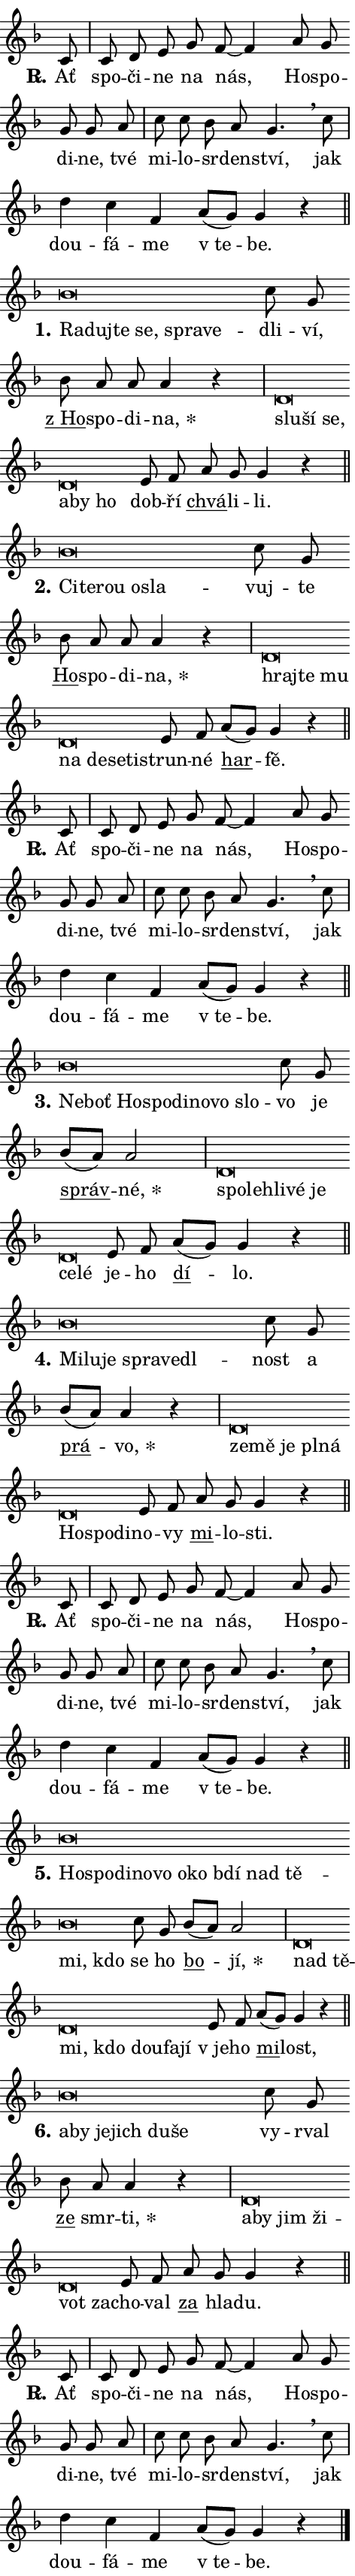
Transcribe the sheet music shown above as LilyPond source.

\version "2.24.0"
\header { tagline = "" }
\paper {
  indent = 0\cm
  top-margin = 0\cm
  right-margin = 0.13\cm % to fit lyric hyphens
  bottom-margin = 0\cm
  left-margin = 0\cm
  paper-width = 8\cm
  page-breaking = #ly:one-page-breaking
  system-system-spacing.basic-distance = #11
  score-system-spacing.basic-distance = #11
  ragged-last = ##f
}


%% Author: Thomas Morley
%% https://lists.gnu.org/archive/html/lilypond-user/2020-05/msg00002.html
#(define (line-position grob)
"Returns position of @var[grob} in current system:
   @code{'start}, if at first time-step
   @code{'end}, if at last time-step
   @code{'middle} otherwise
"
  (let* ((col (ly:item-get-column grob))
         (ln (ly:grob-object col 'left-neighbor))
         (rn (ly:grob-object col 'right-neighbor))
         (col-to-check-left (if (ly:grob? ln) ln col))
         (col-to-check-right (if (ly:grob? rn) rn col))
         (break-dir-left
           (and
             (ly:grob-property col-to-check-left 'non-musical #f)
             (ly:item-break-dir col-to-check-left)))
         (break-dir-right
           (and
             (ly:grob-property col-to-check-right 'non-musical #f)
             (ly:item-break-dir col-to-check-right))))
        (cond ((eqv? 1 break-dir-left) 'start)
              ((eqv? -1 break-dir-right) 'end)
              (else 'middle))))

#(define (tranparent-at-line-position vctor)
  (lambda (grob)
  "Relying on @code{line-position} select the relevant enry from @var{vctor}.
Used to determine transparency,"
    (case (line-position grob)
      ((end) (not (vector-ref vctor 0)))
      ((middle) (not (vector-ref vctor 1)))
      ((start) (not (vector-ref vctor 2))))))

noteHeadBreakVisibility =
#(define-music-function (break-visibility)(vector?)
"Makes @code{NoteHead}s transparent relying on @var{break-visibility}"
#{
  \override NoteHead.transparent =
    #(tranparent-at-line-position break-visibility)
#})

#(define delete-ledgers-for-transparent-note-heads
  (lambda (grob)
    "Reads whether a @code{NoteHead} is transparent.
If so this @code{NoteHead} is removed from @code{'note-heads} from
@var{grob}, which is supposed to be @code{LedgerLineSpanner}.
As a result ledgers are not printed for this @code{NoteHead}"
    (let* ((nhds-array (ly:grob-object grob 'note-heads))
           (nhds-list
             (if (ly:grob-array? nhds-array)
                 (ly:grob-array->list nhds-array)
                 '()))
           ;; Relies on the transparent-property being done before
           ;; Staff.LedgerLineSpanner.after-line-breaking is executed.
           ;; This is fragile ...
           (to-keep
             (remove
               (lambda (nhd)
                 (ly:grob-property nhd 'transparent #f))
               nhds-list)))
      ;; TODO find a better method to iterate over grob-arrays, similiar
      ;; to filter/remove etc for lists
      ;; For now rebuilt from scratch
      (set! (ly:grob-object grob 'note-heads)  '())
      (for-each
        (lambda (nhd)
          (ly:pointer-group-interface::add-grob grob 'note-heads nhd))
        to-keep))))

squashNotes = {
  \override NoteHead.X-extent = #'(-0.2 . 0.2)
  \override NoteHead.Y-extent = #'(-0.75 . 0)
  \override NoteHead.stencil =
    #(lambda (grob)
       (let ((pos (ly:grob-property grob 'staff-position)))
         (begin
           (if (< pos -7) (display "ERROR: Lower brevis then expected\n") (display ""))
           (if (<= pos -6) ly:text-interface::print ly:note-head::print))))
}
unSquashNotes = {
  \revert NoteHead.X-extent
  \revert NoteHead.Y-extent
  \revert NoteHead.stencil
}

hideNotes = \noteHeadBreakVisibility #begin-of-line-visible
unHideNotes = \noteHeadBreakVisibility #all-visible

% work-around for resetting accidentals
% https://lilypond.org/doc/v2.23/Documentation/notation/displaying-rhythms#unmetered-music
cadenzaMeasure = {
  \cadenzaOff
  \partial 1024 s1024
  \cadenzaOn
}

#(define-markup-command (accent layout props text) (markup?)
  "Underline accented syllable"
  (interpret-markup layout props
    #{\markup \override #'(offset . 4.3) \underline { #text }#}))

responsum = \markup \concat {
  "R" \hspace #-1.05 \path #0.1 #'((moveto 0 0.07) (lineto 0.9 0.8)) \hspace #0.05 "."
}

spaceSize = #0.6828661417322834 % exact space size for TeX Gyre Schola

\layout {
  \context {
    \Staff
    \remove "Time_signature_engraver"
    \override LedgerLineSpanner.after-line-breaking = #delete-ledgers-for-transparent-note-heads
  }
  \context {
    \Lyrics {
      \override LyricSpace.minimum-distance = \spaceSize
      \override LyricText.font-name = #"TeX Gyre Schola"
      \override LyricText.font-size = 1
      \override StanzaNumber.font-name = #"TeX Gyre Schola Bold"
      \override StanzaNumber.font-size = 1
    }
  }
  \context {
    \Score 
    \override NoteHead.text =
      #(lambda (grob) 
        (let ((pos (ly:grob-property grob 'staff-position)))
          #{\markup {
            \combine
              \halign #-0.55 \raise #(if (= pos -6) 0 0.5) \override #'(thickness . 2) \draw-line #'(3.2 . 0)
              \musicglyph "noteheads.sM1"
          }#}))
  }
}

% magnetic-lyrics.ily
%
%   written by
%     Jean Abou Samra <jean@abou-samra.fr>
%     Werner Lemberg <wl@gnu.org>
%
%   adapted by
%     Jiri Hon <jiri.hon@gmail.com>
%
% Version 2022-Apr-15

% https://www.mail-archive.com/lilypond-user@gnu.org/msg149350.html

#(define (Left_hyphen_pointer_engraver context)
   "Collect syllable-hyphen-syllable occurrences in lyrics and store
them in properties.  This engraver only looks to the left.  For
example, if the lyrics input is @code{foo -- bar}, it does the
following.

@itemize @bullet
@item
Set the @code{text} property of the @code{LyricHyphen} grob between
@q{foo} and @q{bar} to @code{foo}.

@item
Set the @code{left-hyphen} property of the @code{LyricText} grob with
text @q{foo} to the @code{LyricHyphen} grob between @q{foo} and
@q{bar}.
@end itemize

Use this auxiliary engraver in combination with the
@code{lyric-@/text::@/apply-@/magnetic-@/offset!} hook."
   (let ((hyphen #f)
         (text #f))
     (make-engraver
      (acknowledgers
       ((lyric-syllable-interface engraver grob source-engraver)
        (set! text grob)))
      (end-acknowledgers
       ((lyric-hyphen-interface engraver grob source-engraver)
        ;(when (not (grob::has-interface grob 'lyric-space-interface))
          (set! hyphen grob)));)
      ((stop-translation-timestep engraver)
       (when (and text hyphen)
         (ly:grob-set-object! text 'left-hyphen hyphen))
       (set! text #f)
       (set! hyphen #f)))))

#(define (lyric-text::apply-magnetic-offset! grob)
   "If the space between two syllables is less than the value in
property @code{LyricText@/.details@/.squash-threshold}, move the right
syllable to the left so that it gets concatenated with the left
syllable.

Use this function as a hook for
@code{LyricText@/.after-@/line-@/breaking} if the
@code{Left_@/hyphen_@/pointer_@/engraver} is active."
   (let ((hyphen (ly:grob-object grob 'left-hyphen #f)))
     (when hyphen
       (let ((left-text (ly:spanner-bound hyphen LEFT)))
         (when (grob::has-interface left-text 'lyric-syllable-interface)
           (let* ((common (ly:grob-common-refpoint grob left-text X))
                  (this-x-ext (ly:grob-extent grob common X))
                  (left-x-ext
                   (begin
                     ;; Trigger magnetism for left-text.
                     (ly:grob-property left-text 'after-line-breaking)
                     (ly:grob-extent left-text common X)))
                  ;; `delta` is the gap width between two syllables.
                  (delta (- (interval-start this-x-ext)
                            (interval-end left-x-ext)))
                  (details (ly:grob-property grob 'details))
                  (threshold (assoc-get 'squash-threshold details 0.2)))
             (when (< delta threshold)
               (let* (;; We have to manipulate the input text so that
                      ;; ligatures crossing syllable boundaries are not
                      ;; disabled.  For languages based on the Latin
                      ;; script this is essentially a beautification.
                      ;; However, for non-Western scripts it can be a
                      ;; necessity.
                      (lt (ly:grob-property left-text 'text))
                      (rt (ly:grob-property grob 'text))
                      (is-space (grob::has-interface hyphen 'lyric-space-interface))
                      (space (if is-space " " ""))
                      (extra-delta (if is-space spaceSize 0))
                      ;; Append new syllable.
                      (ltrt-space (if (and (string? lt) (string? rt))
                                (string-append lt space rt)
                                (make-concat-markup (list lt space rt))))
                      ;; Right-align `ltrt` to the right side.
                      (ltrt-space-markup (grob-interpret-markup
                               grob
                               (make-translate-markup
                                (cons (interval-length this-x-ext) 0)
                                (make-right-align-markup ltrt-space)))))
                 (begin
                   ;; Don't print `left-text`.
                   (ly:grob-set-property! left-text 'stencil #f)
                   ;; Set text and stencil (which holds all collected
                   ;; syllables so far) and shift it to the left.
                   (ly:grob-set-property! grob 'text ltrt-space)
                   (ly:grob-set-property! grob 'stencil ltrt-space-markup)
                   (ly:grob-translate-axis! grob (- (- delta extra-delta)) X))))))))))


#(define (lyric-hyphen::displace-bounds-first grob)
   ;; Make very sure this callback isn't triggered too early.
   (let ((left (ly:spanner-bound grob LEFT))
         (right (ly:spanner-bound grob RIGHT)))
     (ly:grob-property left 'after-line-breaking)
     (ly:grob-property right 'after-line-breaking)
     (ly:lyric-hyphen::print grob)))

squashThreshold = #0.4

\layout {
  \context {
    \Lyrics
    \consists #Left_hyphen_pointer_engraver
    \override LyricText.after-line-breaking =
      #lyric-text::apply-magnetic-offset!
    \override LyricHyphen.stencil = #lyric-hyphen::displace-bounds-first
    \override LyricText.details.squash-threshold = \squashThreshold
    \override LyricHyphen.minimum-distance = 0
    \override LyricHyphen.minimum-length = \squashThreshold
  }
}

squashText = \override LyricText.details.squash-threshold = 9999
unSquashText = \override LyricText.details.squash-threshold = \squashThreshold

leftText = \override LyricText.self-alignment-X = #LEFT
unLeftText = \revert LyricText.self-alignment-X

starOffset = #(lambda (grob) 
                (let ((x_offset (ly:self-alignment-interface::aligned-on-x-parent grob)))
                  (if (= x_offset 0) 0 (+ x_offset 1.2))))

star = #(define-music-function (syllable)(string?)
"Append star separator at the end of a syllable"
#{
  \once \override LyricText.X-offset = #starOffset
  \lyricmode { \markup {
    #syllable
    \override #'((font-name . "TeX Gyre Schola Bold")) \hspace #0.2 \lower #0.65 \larger "*"
  } }
#})

starAccent = #(define-music-function (syllable)(string?)
"Append star separator at the end of a syllable and make accent"
#{
  \once \override LyricText.X-offset = #starOffset
  \lyricmode { \markup {
    \accent #syllable
    \override #'((font-name . "TeX Gyre Schola Bold")) \hspace #0.2 \lower #0.65 \larger "*"
  } }
#})

breath = #(define-music-function (syllable)(string?)
"Append breathing indicator at the end of a syllable"
#{
  \lyricmode { \markup { #syllable "+" } }
#})

optionalBreath = #(define-music-function (syllable)(string?)
"Append optional breathing indicator at the end of a syllable"
#{
  \lyricmode { \markup { #syllable "(+)" } }
#})


\score {
    <<
        \new Voice = "melody" { \cadenzaOn \key f \major \relative { c'8 \cadenzaMeasure \bar "|" c d e \bar "" g f~ f4 \bar "" a8 g \bar "" g g a \cadenzaMeasure \bar "|" c c \bar "" bes a g4. \breathe c8 \cadenzaMeasure \bar "|" d4 c \bar "" f, a8[( g)] g4 r \cadenzaMeasure \bar "||" \break } }
        \new Lyrics \lyricsto "melody" { \lyricmode { \set stanza = \responsum
Ať spo -- či -- ne na nás, Ho -- spo -- di -- ne, tvé mi -- lo -- sr -- den -- ství, jak dou -- fá -- me "v te" -- be. } }
    >>
    \layout {}
}

\score {
    <<
        \new Voice = "melody" { \cadenzaOn \key f \major \relative { \squashNotes bes'\breve*1/16 \hideNotes \breve*1/16 \bar "" \breve*1/16 \bar "" \breve*1/16 \bar "" \breve*1/16 \breve*1/16 \bar "" \unHideNotes \unSquashNotes c8 g \bar "" bes a a a4 r \cadenzaMeasure \bar "|" \squashNotes d,\breve*1/16 \hideNotes \breve*1/16 \bar "" \breve*1/16 \bar "" \breve*1/16 \bar "" \breve*1/16 \breve*1/16 \bar "" \unHideNotes \unSquashNotes e8 f \bar "" a g g4 r \cadenzaMeasure \bar "||" \break } }
        \new Lyrics \lyricsto "melody" { \lyricmode { \set stanza = "1."
\leftText Ra -- \squashText duj -- te se, spra -- ve -- \unLeftText \unSquashText dli -- ví, \markup \accent "z Ho" -- spo -- di -- \star na, \leftText slu -- \squashText ší se, a -- by ho \unLeftText \unSquashText dob -- ří \markup \accent chvá -- li -- li. } }
    >>
    \layout {}
}

\score {
    <<
        \new Voice = "melody" { \cadenzaOn \key f \major \relative { \squashNotes bes'\breve*1/16 \hideNotes \breve*1/16 \bar "" \breve*1/16 \bar "" \breve*1/16 \breve*1/16 \bar "" \unHideNotes \unSquashNotes c8 g \bar "" bes a a a4 r \cadenzaMeasure \bar "|" \squashNotes d,\breve*1/16 \hideNotes \breve*1/16 \bar "" \breve*1/16 \bar "" \breve*1/16 \bar "" \breve*1/16 \bar "" \breve*1/16 \breve*1/16 \bar "" \unHideNotes \unSquashNotes e8 f \bar "" a[( g)] g4 r \cadenzaMeasure \bar "||" \break } }
        \new Lyrics \lyricsto "melody" { \lyricmode { \set stanza = "2."
\leftText Ci -- \squashText te -- rou o -- sla -- \unLeftText \unSquashText vuj -- te \markup \accent Ho -- spo -- di -- \star na, \leftText hraj -- \squashText te mu na de -- se -- ti -- \unLeftText \unSquashText strun -- né \markup \accent har -- fě. } }
    >>
    \layout {}
}

\score {
    <<
        \new Voice = "melody" { \cadenzaOn \key f \major \relative { c'8 \cadenzaMeasure \bar "|" c d e \bar "" g f~ f4 \bar "" a8 g \bar "" g g a \cadenzaMeasure \bar "|" c c \bar "" bes a g4. \breathe c8 \cadenzaMeasure \bar "|" d4 c \bar "" f, a8[( g)] g4 r \cadenzaMeasure \bar "||" \break } }
        \new Lyrics \lyricsto "melody" { \lyricmode { \set stanza = \responsum
Ať spo -- či -- ne na nás, Ho -- spo -- di -- ne, tvé mi -- lo -- sr -- den -- ství, jak dou -- fá -- me "v te" -- be. } }
    >>
    \layout {}
}

\score {
    <<
        \new Voice = "melody" { \cadenzaOn \key f \major \relative { \squashNotes bes'\breve*1/16 \hideNotes \breve*1/16 \bar "" \breve*1/16 \bar "" \breve*1/16 \bar "" \breve*1/16 \bar "" \breve*1/16 \bar "" \breve*1/16 \breve*1/16 \bar "" \unHideNotes \unSquashNotes c8 g \bar "" bes[( a)] a2 \cadenzaMeasure \bar "|" \squashNotes d,\breve*1/16 \hideNotes \breve*1/16 \bar "" \breve*1/16 \bar "" \breve*1/16 \bar "" \breve*1/16 \bar "" \breve*1/16 \breve*1/16 \bar "" \unHideNotes \unSquashNotes e8 f \bar "" a[( g)] g4 r \cadenzaMeasure \bar "||" \break } }
        \new Lyrics \lyricsto "melody" { \lyricmode { \set stanza = "3."
\leftText Ne -- \squashText boť Ho -- spo -- di -- no -- vo slo -- \unLeftText \unSquashText vo je \markup \accent správ -- \star né, \leftText spo -- \squashText leh -- li -- vé je ce -- lé \unLeftText \unSquashText je -- ho \markup \accent dí -- lo. } }
    >>
    \layout {}
}

\score {
    <<
        \new Voice = "melody" { \cadenzaOn \key f \major \relative { \squashNotes bes'\breve*1/16 \hideNotes \breve*1/16 \bar "" \breve*1/16 \bar "" \breve*1/16 \bar "" \breve*1/16 \breve*1/16 \bar "" \unHideNotes \unSquashNotes c8 g \bar "" bes[( a)] a4 r \cadenzaMeasure \bar "|" \squashNotes d,\breve*1/16 \hideNotes \breve*1/16 \bar "" \breve*1/16 \bar "" \breve*1/16 \bar "" \breve*1/16 \bar "" \breve*1/16 \bar "" \breve*1/16 \breve*1/16 \bar "" \unHideNotes \unSquashNotes e8 f \bar "" a g g4 r \cadenzaMeasure \bar "||" \break } }
        \new Lyrics \lyricsto "melody" { \lyricmode { \set stanza = "4."
\leftText Mi -- \squashText lu -- je spra -- ve -- dl -- \unLeftText \unSquashText nost a \markup \accent prá -- \star vo, \leftText ze -- \squashText mě je pl -- ná Ho -- spo -- di -- \unLeftText \unSquashText no -- vy \markup \accent mi -- lo -- sti. } }
    >>
    \layout {}
}

\score {
    <<
        \new Voice = "melody" { \cadenzaOn \key f \major \relative { c'8 \cadenzaMeasure \bar "|" c d e \bar "" g f~ f4 \bar "" a8 g \bar "" g g a \cadenzaMeasure \bar "|" c c \bar "" bes a g4. \breathe c8 \cadenzaMeasure \bar "|" d4 c \bar "" f, a8[( g)] g4 r \cadenzaMeasure \bar "||" \break } }
        \new Lyrics \lyricsto "melody" { \lyricmode { \set stanza = \responsum
Ať spo -- či -- ne na nás, Ho -- spo -- di -- ne, tvé mi -- lo -- sr -- den -- ství, jak dou -- fá -- me "v te" -- be. } }
    >>
    \layout {}
}

\score {
    <<
        \new Voice = "melody" { \cadenzaOn \key f \major \relative { \squashNotes bes'\breve*1/16 \hideNotes \breve*1/16 \bar "" \breve*1/16 \bar "" \breve*1/16 \bar "" \breve*1/16 \bar "" \breve*1/16 \bar "" \breve*1/16 \bar "" \breve*1/16 \bar "" \breve*1/16 \bar "" \breve*1/16 \bar "" \breve*1/16 \breve*1/16 \bar "" \unHideNotes \unSquashNotes c8 g \bar "" bes[( a)] a2 \cadenzaMeasure \bar "|" \squashNotes d,\breve*1/16 \hideNotes \breve*1/16 \bar "" \breve*1/16 \bar "" \breve*1/16 \bar "" \breve*1/16 \bar "" \breve*1/16 \breve*1/16 \bar "" \unHideNotes \unSquashNotes e8 f \bar "" a[( g)] g4 r \cadenzaMeasure \bar "||" \break } }
        \new Lyrics \lyricsto "melody" { \lyricmode { \set stanza = "5."
\leftText Ho -- \squashText spo -- di -- no -- vo o -- ko bdí nad tě -- mi, kdo \unLeftText \unSquashText se ho \markup \accent bo -- \star jí, \leftText nad \squashText tě -- mi, kdo dou -- fa -- jí \unLeftText \unSquashText "v je" -- ho \markup \accent mi -- lost, } }
    >>
    \layout {}
}

\score {
    <<
        \new Voice = "melody" { \cadenzaOn \key f \major \relative { \squashNotes bes'\breve*1/16 \hideNotes \breve*1/16 \bar "" \breve*1/16 \bar "" \breve*1/16 \bar "" \breve*1/16 \breve*1/16 \bar "" \unHideNotes \unSquashNotes c8 g \bar "" bes a a4 r \cadenzaMeasure \bar "|" \squashNotes d,\breve*1/16 \hideNotes \breve*1/16 \bar "" \breve*1/16 \bar "" \breve*1/16 \bar "" \breve*1/16 \breve*1/16 \bar "" \unHideNotes \unSquashNotes e8 f \bar "" a g g4 r \cadenzaMeasure \bar "||" \break } }
        \new Lyrics \lyricsto "melody" { \lyricmode { \set stanza = "6."
\leftText a -- \squashText by je -- jich du -- še \unLeftText \unSquashText vy -- rval \markup \accent ze smr -- \star ti, \leftText a -- \squashText by jim ži -- vot za -- \unLeftText \unSquashText cho -- val \markup \accent za hla -- du. } }
    >>
    \layout {}
}

\score {
    <<
        \new Voice = "melody" { \cadenzaOn \key f \major \relative { c'8 \cadenzaMeasure \bar "|" c d e \bar "" g f~ f4 \bar "" a8 g \bar "" g g a \cadenzaMeasure \bar "|" c c \bar "" bes a g4. \breathe c8 \cadenzaMeasure \bar "|" d4 c \bar "" f, a8[( g)] g4 r \cadenzaMeasure \bar "||" \break } \bar "|." }
        \new Lyrics \lyricsto "melody" { \lyricmode { \set stanza = \responsum
Ať spo -- či -- ne na nás, Ho -- spo -- di -- ne, tvé mi -- lo -- sr -- den -- ství, jak dou -- fá -- me "v te" -- be. } }
    >>
    \layout {}
}
